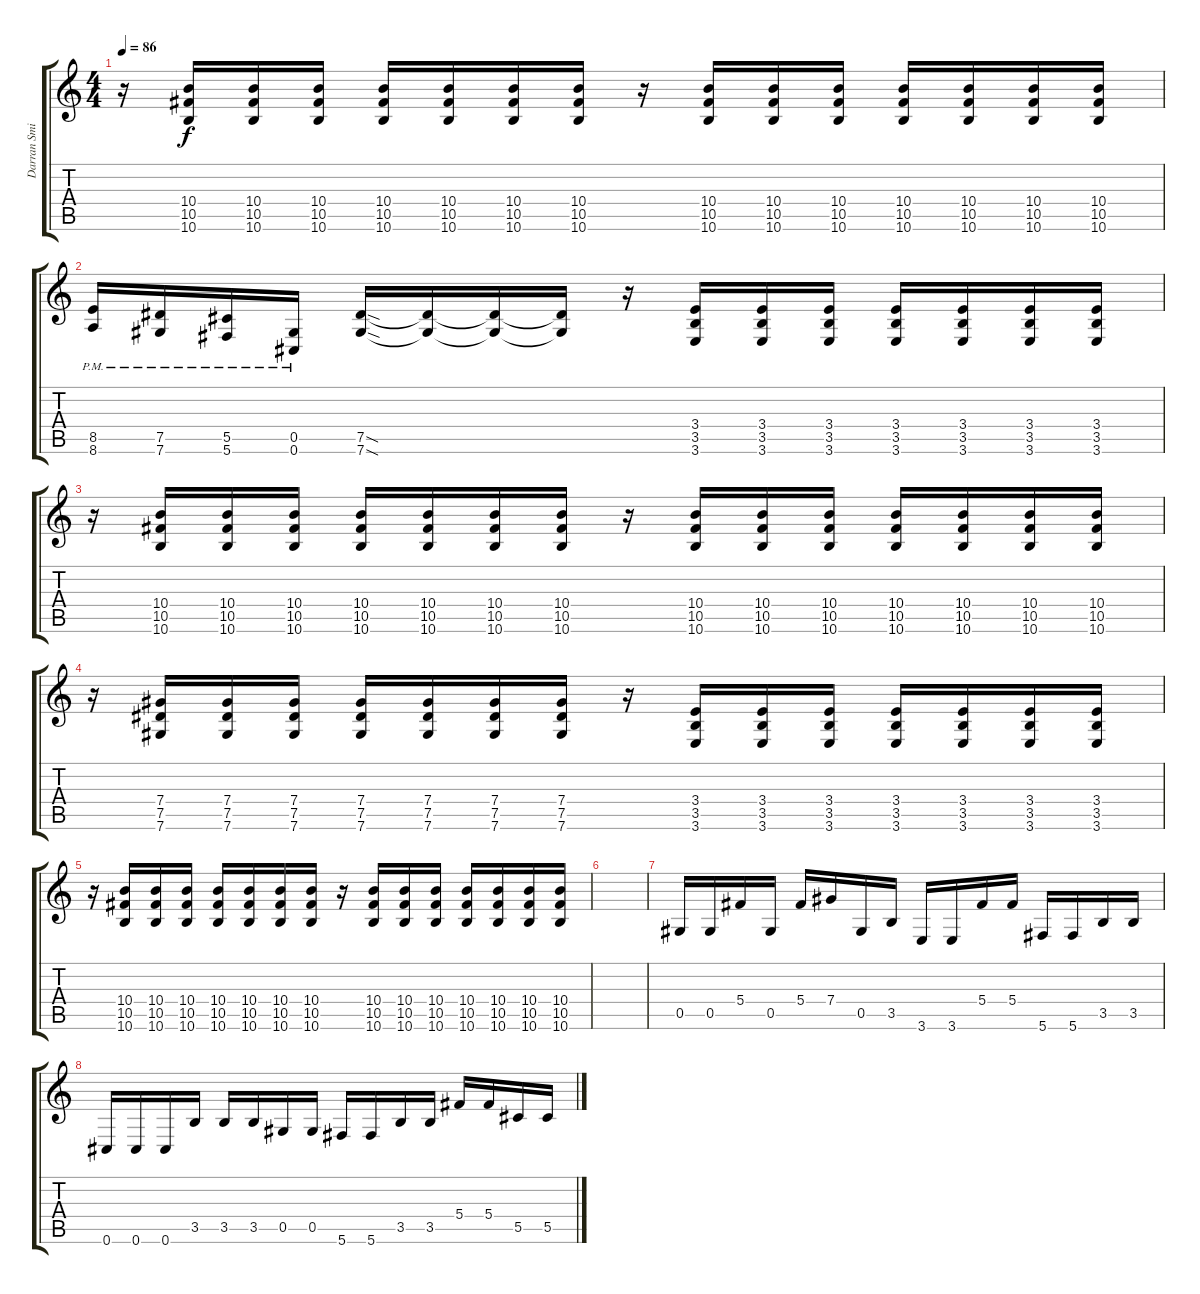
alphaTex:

\track ("Darran Smith" "Darran Smi") {instrument distortionguitar}
\staff {score tabs}
\tuning (Eb4 Bb3 Gb3 Db3 Ab2 Db2) {hide}
\ts (4 4)
\tempo 86
\clef g2
\ks c
r.16{dy f} (10.4 10.5 10.6).16 (10.4 10.5 10.6).16 (10.4 10.5 10.6).16 (10.4 10.5 10.6).16 (10.4 10.5 10.6).16 (10.4 10.5 10.6).16 (10.4 10.5 10.6).16 r.16 (10.4 10.5 10.6).16 (10.4 10.5 10.6).16 (10.4 10.5 10.6).16 (10.4 10.5 10.6).16 (10.4 10.5 10.6).16 (10.4 10.5 10.6).16 (10.4 10.5 10.6).16 |
(8.5{pm} 8.6{pm}).16 (7.5{pm} 7.6{pm}).16 (5.5{pm} 5.6{pm}).16 (0.5{pm} 0.6{pm}).16 (7.5{sod} 7.6{sod}).16 (7.5{t} 7.6{t}).16 (7.5{t} 7.6{t}).16 (7.5{t} 7.6{t}).16 r.16 (3.4 3.5 3.6).16 (3.4 3.5 3.6).16 (3.4 3.5 3.6).16 (3.4 3.5 3.6).16 (3.4 3.5 3.6).16 (3.4 3.5 3.6).16 (3.4 3.5 3.6).16 |
r.16 (10.4 10.5 10.6).16 (10.4 10.5 10.6).16 (10.4 10.5 10.6).16 (10.4 10.5 10.6).16 (10.4 10.5 10.6).16 (10.4 10.5 10.6).16 (10.4 10.5 10.6).16 r.16 (10.4 10.5 10.6).16 (10.4 10.5 10.6).16 (10.4 10.5 10.6).16 (10.4 10.5 10.6).16 (10.4 10.5 10.6).16 (10.4 10.5 10.6).16 (10.4 10.5 10.6).16 |
r.16 (7.4 7.5 7.6).16 (7.4 7.5 7.6).16 (7.4 7.5 7.6).16 (7.4 7.5 7.6).16 (7.4 7.5 7.6).16 (7.4 7.5 7.6).16 (7.4 7.5 7.6).16 r.16 (3.4 3.5 3.6).16 (3.4 3.5 3.6).16 (3.4 3.5 3.6).16 (3.4 3.5 3.6).16 (3.4 3.5 3.6).16 (3.4 3.5 3.6).16 (3.4 3.5 3.6).16 |
r.16 (10.4 10.5 10.6).16 (10.4 10.5 10.6).16 (10.4 10.5 10.6).16 (10.4 10.5 10.6).16 (10.4 10.5 10.6).16 (10.4 10.5 10.6).16 (10.4 10.5 10.6).16 r.16 (10.4 10.5 10.6).16 (10.4 10.5 10.6).16 (10.4 10.5 10.6).16 (10.4 10.5 10.6).16 (10.4 10.5 10.6).16 (10.4 10.5 10.6).16 (10.4 10.5 10.6).16 |
|
0.5.16 0.5.16 5.4.16 0.5.16 5.4.16 7.4.16 0.5.16 3.5.16 3.6.16 3.6.16 5.4.16 5.4.16 5.6.16 5.6.16 3.5.16 3.5.16 |
0.6.16 0.6.16 0.6.16 3.5.16 3.5.16 3.5.16 0.5.16 0.5.16 5.6.16 5.6.16 3.5.16 3.5.16 5.4.16 5.4.16 5.5.16 5.5.16
